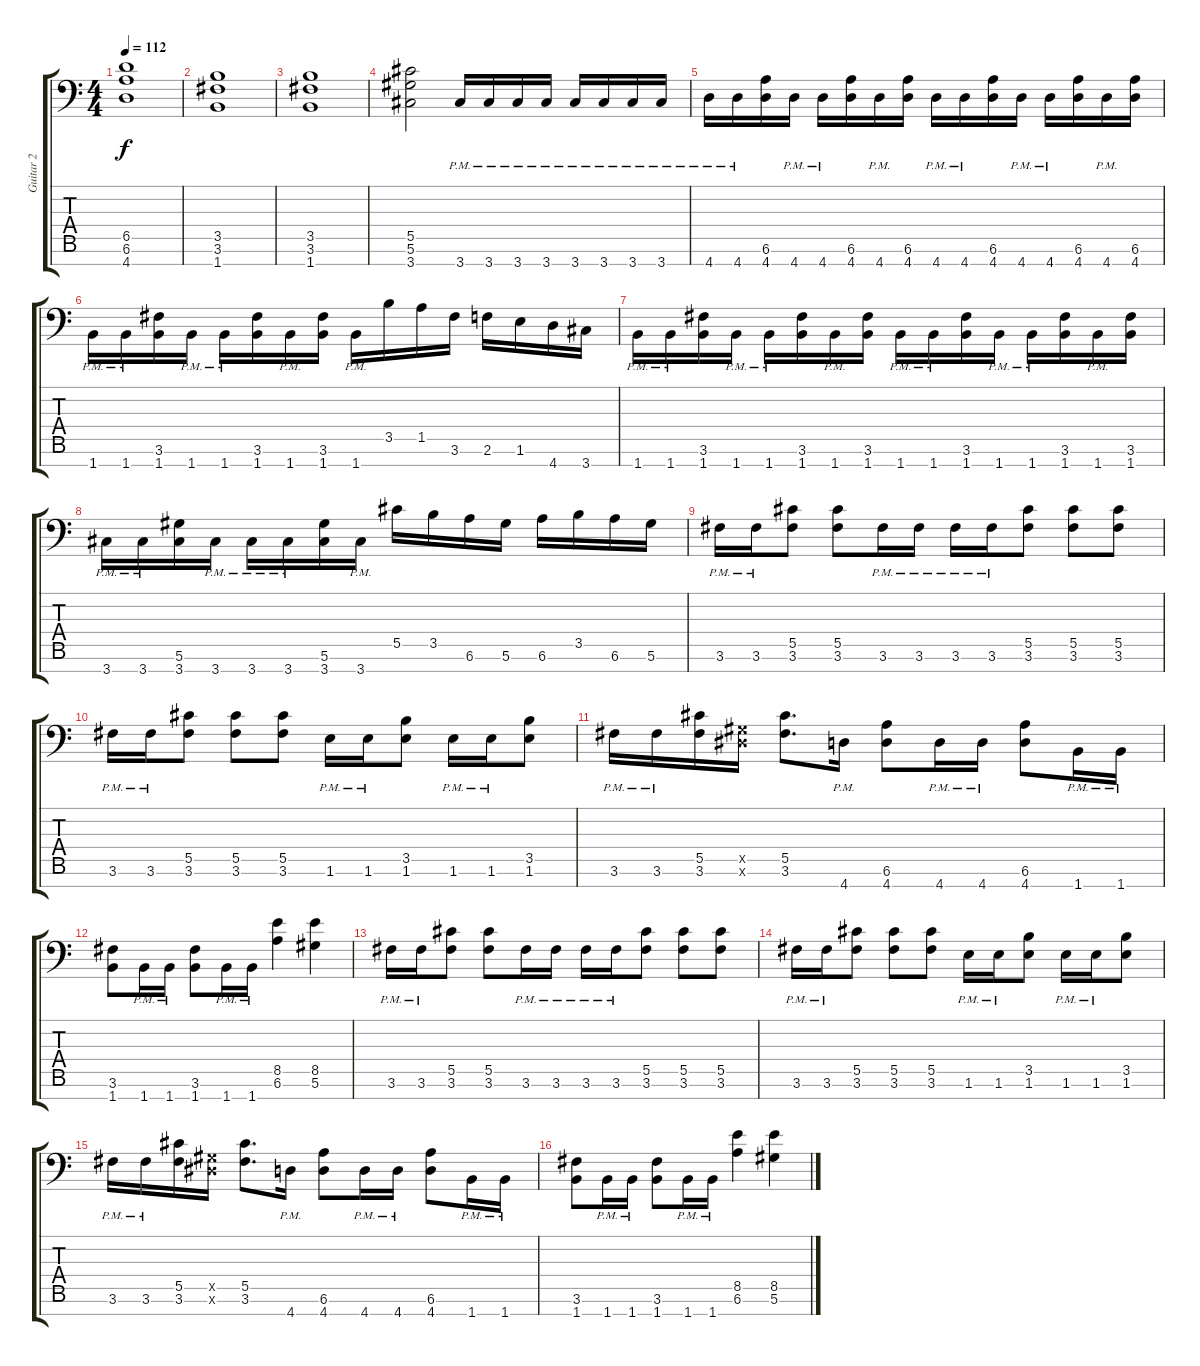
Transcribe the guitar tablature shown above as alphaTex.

\track ("Guitar 2" "Guitar 2") {instrument distortionguitar}
\staff {score tabs}
\tuning (Eb4 Bb3 Gb3 Db3 Ab2 Eb2 Bb1) {hide}
\ts (4 4)
\tempo 112
\clef f4
\ks c
(6.5 6.6 4.7).1{dy f} |
(3.5 3.6 1.7).1 |
(3.5 3.6 1.7).1 |
(5.5 5.6 3.7).2 3.7{pm}.16 3.7{pm}.16 3.7{pm}.16 3.7{pm}.16 3.7{pm}.16 3.7{pm}.16 3.7{pm}.16 3.7{pm}.16 |
4.7{pm}.16 4.7{pm}.16 (6.6 4.7).16 4.7{pm}.16 4.7{pm}.16 (6.6 4.7).16 4.7{pm}.16 (6.6 4.7).16 4.7{pm}.16 4.7{pm}.16 (6.6 4.7).16 4.7{pm}.16 4.7{pm}.16 (6.6 4.7).16 4.7{pm}.16 (6.6 4.7).16 |
1.7{pm}.16 1.7{pm}.16 (3.6 1.7).16 1.7{pm}.16 1.7{pm}.16 (3.6 1.7).16 1.7{pm}.16 (3.6 1.7).16 1.7{pm}.16 3.5.16 1.5.16 3.6.16 2.6.16 1.6.16 4.7.16 3.7.16 |
1.7{pm}.16 1.7{pm}.16 (3.6 1.7).16 1.7{pm}.16 1.7{pm}.16 (3.6 1.7).16 1.7{pm}.16 (3.6 1.7).16 1.7{pm}.16 1.7{pm}.16 (3.6 1.7).16 1.7{pm}.16 1.7{pm}.16 (3.6 1.7).16 1.7{pm}.16 (3.6 1.7).16 |
3.7{pm}.16 3.7{pm}.16 (5.6 3.7).16 3.7{pm}.16 3.7{pm}.16 3.7{pm}.16 (5.6 3.7).16 3.7{pm}.16 5.5.16 3.5.16 6.6.16 5.6.16 6.6.16 3.5.16 6.6.16 5.6.16 |
3.6{pm}.16 3.6{pm}.16 (5.5 3.6).8 (5.5 3.6).8 3.6{pm}.16 3.6{pm}.16 3.6{pm}.16 3.6{pm}.16 (5.5 3.6).8 (5.5 3.6).8 (5.5 3.6).8 |
3.6{pm}.16 3.6{pm}.16 (5.5 3.6).8 (5.5 3.6).8 (5.5 3.6).8 1.6{pm}.16 1.6{pm}.16 (3.5 1.6).8 1.6{pm}.16 1.6{pm}.16 (3.5 1.6).8 |
3.6{pm}.16 3.6{pm}.16 (5.5 3.6).16 (0.5{x} 0.6{x}).16 (5.5 3.6).8{d} 4.7{pm}.16 (6.6 4.7).8 4.7{pm}.16 4.7{pm}.16 (6.6 4.7).8 1.7{pm}.16 1.7{pm}.16 |
(3.6 1.7).8 1.7{pm}.16 1.7{pm}.16 (3.6 1.7).8 1.7{pm}.16 1.7{pm}.16 (8.5 6.6).4 (8.5 5.6).4 |
3.6{pm}.16 3.6{pm}.16 (5.5 3.6).8 (5.5 3.6).8 3.6{pm}.16 3.6{pm}.16 3.6{pm}.16 3.6{pm}.16 (5.5 3.6).8 (5.5 3.6).8 (5.5 3.6).8 |
3.6{pm}.16 3.6{pm}.16 (5.5 3.6).8 (5.5 3.6).8 (5.5 3.6).8 1.6{pm}.16 1.6{pm}.16 (3.5 1.6).8 1.6{pm}.16 1.6{pm}.16 (3.5 1.6).8 |
3.6{pm}.16 3.6{pm}.16 (5.5 3.6).16 (0.5{x} 0.6{x}).16 (5.5 3.6).8{d} 4.7{pm}.16 (6.6 4.7).8 4.7{pm}.16 4.7{pm}.16 (6.6 4.7).8 1.7{pm}.16 1.7{pm}.16 |
(3.6 1.7).8 1.7{pm}.16 1.7{pm}.16 (3.6 1.7).8 1.7{pm}.16 1.7{pm}.16 (8.5 6.6).4 (8.5 5.6).4
